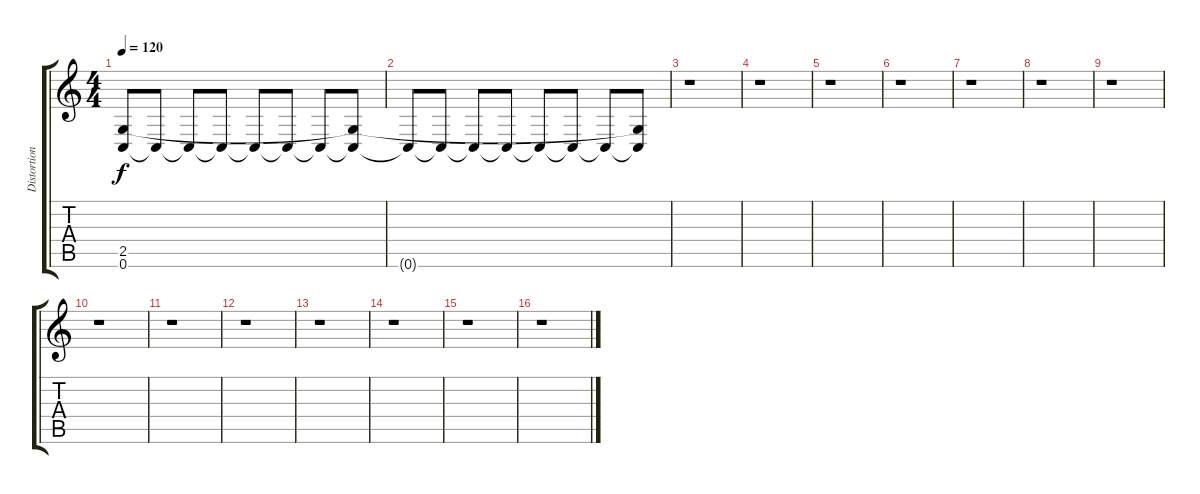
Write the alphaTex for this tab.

\track ("Distortion Guitar 2" "Distortion") {instrument distortionguitar}
\staff {score tabs}
\tuning (C4 G3 Eb3 Bb2 F2 C2) {hide}
\ts (4 4)
\tempo 120
\clef g2
\ks c
(2.5 0.6).8{dy f} 0.6{t}.8 0.6{t}.8 0.6{t}.8 0.6{t}.8 0.6{t}.8 0.6{t}.8 (2.5{t} 0.6{t}).8 |
0.6{t}.8 0.6{t}.8 0.6{t}.8 0.6{t}.8 0.6{t}.8 0.6{t}.8 0.6{t}.8 (2.5{t} 0.6{t}).8 |
r.1 |
r.1 |
r.1 |
r.1 |
r.1 |
r.1 |
r.1 |
r.1 |
r.1 |
r.1 |
r.1 |
r.1 |
r.1 |
r.1
